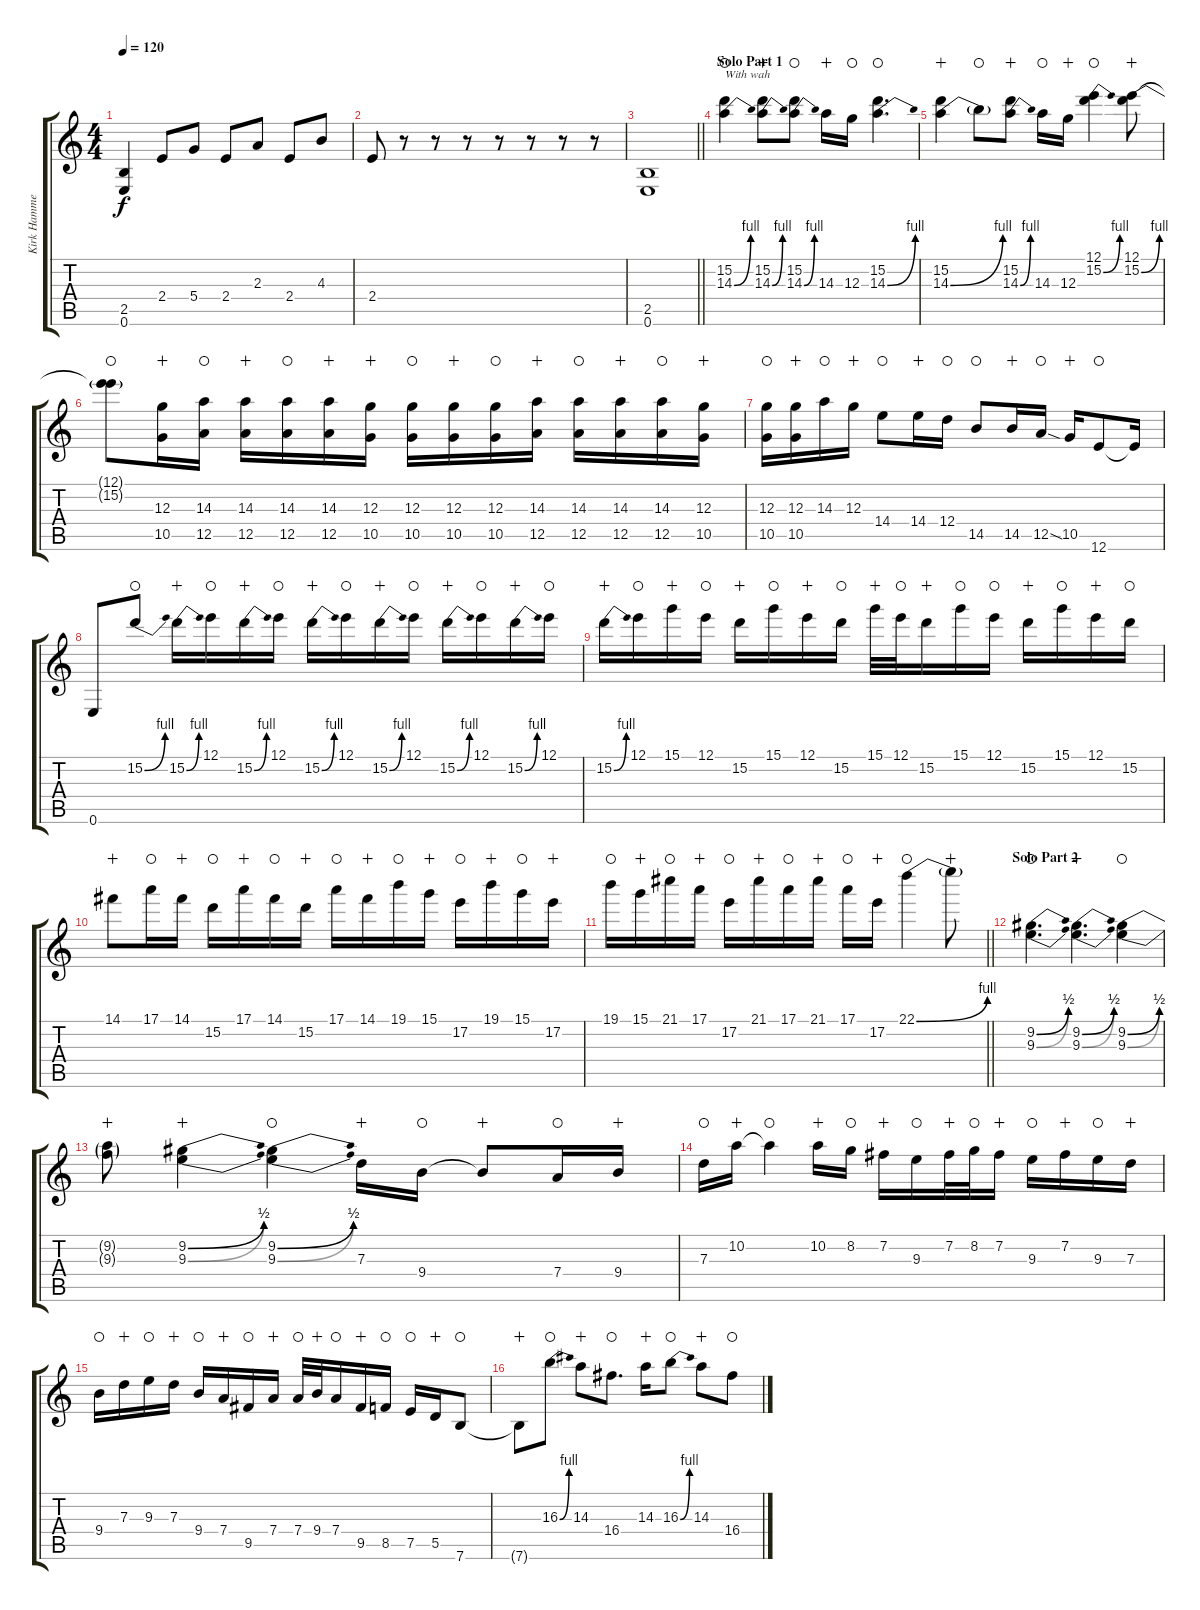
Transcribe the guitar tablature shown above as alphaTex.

\track ("Kirk Hammet" "Kirk Hamme") {instrument distortionguitar}
\staff {score tabs}
\tuning (E4 B3 G3 D3 A2 E2) {hide}
\ts (4 4)
\tempo 120
\clef g2
\ks c
(2.5 0.6).4{dy f} 2.4.8 5.4.8 2.4.8 2.3.8 2.4.8 4.3.8 |
2.4.8 r.8 r.8 r.8 r.8 r.8 r.8 r.8 |
\barLineRight lightlight
(2.5 0.6).1 |
\section ("" "Solo Part 1")
(15.2 14.3{be (bend 0 0 60 4)}).4{txt "With wah" waho} (15.2 14.3{be (bend 0 0 60 4)}).8{wahc} (15.2 14.3{be (bend 0 0 60 4)}).8{waho} 14.3.16{wahc} 12.3.16{waho} (15.2 14.3{be (bend 0 0 60 4)}).4{d waho} |
(15.2 14.3{be (bend 0 0 60 4)}).4{wahc} 14.3{t}.8{waho} (15.2 14.3{be (bend 0 0 60 4)}).8{wahc} 14.3.16{waho} 12.3.16{wahc} (12.1 15.2{be (bend 0 0 60 4)}).4{waho} (12.1 15.2{be (bend 0 0 60 4)}).8{wahc} |
(12.1{t} 15.2{t}).8{waho} (12.3 10.5).16{wahc} (14.3 12.5).16{waho} (14.3 12.5).16{wahc} (14.3 12.5).16{waho} (14.3 12.5).16{wahc} (12.3 10.5).16{wahc} (12.3 10.5).16{waho} (12.3 10.5).16{wahc} (12.3 10.5).16{waho} (14.3 12.5).16{wahc} (14.3 12.5).16{waho} (14.3 12.5).16{wahc} (14.3 12.5).16{waho} (12.3 10.5).16{wahc} |
(12.3 10.5).16{waho} (12.3 10.5).16{wahc} 14.3.16{waho} 12.3.16{wahc} 14.4.8{waho} 14.4.16{wahc} 12.4.16{waho} 14.5.8{waho} 14.5.16{wahc} 12.5{sod}.16{waho} 10.5.16{wahc} 12.6.8{waho} 12.6{t}.16 |
0.6.8 15.2{be (bend 0 0 60 4)}.8{waho} 15.2{be (bend 0 0 60 4)}.16{wahc} 12.1.16{waho} 15.2{be (bend 0 0 60 4)}.16{wahc} 12.1.16{waho} 15.2{be (bend 0 0 60 4)}.16{wahc} 12.1.16{waho} 15.2{be (bend 0 0 60 4)}.16{wahc} 12.1.16{waho} 15.2{be (bend 0 0 60 4)}.16{wahc} 12.1.16{waho} 15.2{be (bend 0 0 60 4)}.16{wahc} 12.1.16{waho} |
15.2{be (bend 0 0 60 4)}.16{wahc} 12.1.16{waho} 15.1.16{wahc} 12.1.16{waho} 15.2.16{wahc} 15.1.16{waho} 12.1.16{wahc} 15.2.16{waho} 15.1.32{wahc} 12.1.32{waho} 15.2.16{wahc} 15.1.16{waho} 12.1.16{waho} 15.2.16{wahc} 15.1.16{waho} 12.1.16{wahc} 15.2.16{waho} |
14.1.8{wahc} 17.1.16{waho} 14.1.16{wahc} 15.2.16{waho} 17.1.16{wahc} 14.1.16{waho} 15.2.16{wahc} 17.1.16{waho} 14.1.16{wahc} 19.1.16{waho} 15.1.16{wahc} 17.2.16{waho} 19.1.16{wahc} 15.1.16{waho} 17.2.16{wahc} |
\barLineRight lightlight
19.1.16{waho} 15.1.16{wahc} 21.1.16{waho} 17.1.16{wahc} 17.2.16{waho} 21.1.16{wahc} 17.1.16{waho} 21.1.16{wahc} 17.1.16{waho} 17.2.16{wahc} 22.1{be (bend 0 0 60 4)}.4{waho} 22.1{t}.8{wahc} |
\section ("" "Solo Part 2")
(9.2{be (bend 0 0 60 2)} 9.3{be (bend 0 0 60 2)}).4{d waho} (9.2{be (bend 0 0 60 2)} 9.3{be (bend 0 0 60 2)}).4{d wahc} (9.2{be (bend 0 0 60 2)} 9.3{be (bend 0 0 60 2)}).4{waho} |
(9.2{t} 9.3{t}).8{wahc} (9.2{be (bend 0 0 60 2)} 9.3{be (bend 0 0 60 2)}).4{wahc} (9.2{be (bend 0 0 60 2)} 9.3{be (bend 0 0 60 2)}).4{waho} 7.3.16{wahc} 9.4.16{waho} 9.4{t}.8{wahc} 7.4.16{waho} 9.4.16{wahc} |
7.3.16{waho} 10.2.16{wahc} 10.2{t}.4{waho} 10.2.16{wahc} 8.2.16{waho} 7.2.16{wahc} 9.3.16{waho} 7.2.32{wahc} 8.2.32{waho} 7.2.16{wahc} 9.3.16{waho} 7.2.16{wahc} 9.3.16{waho} 7.3.16{wahc} |
9.4.16{waho} 7.3.16{wahc} 9.3.16{waho} 7.3.16{wahc} 9.4.16{waho} 7.4.16{wahc} 9.5.16{waho} 7.4.16{wahc} 7.4.32{waho} 9.4.32{wahc} 7.4.16{waho} 9.5.16{wahc} 8.5.16{waho} 7.5.16{waho} 5.5.16{wahc} 7.6.8{waho} |
7.6{t}.8{wahc} 16.3{be (bend 0 0 60 4)}.8{waho} 14.3.8{wahc} 16.4.8{d waho} 14.3.16{wahc} 16.3{be (bend 0 0 60 4)}.8{waho} 14.3.8{wahc} 16.4.8{waho}
